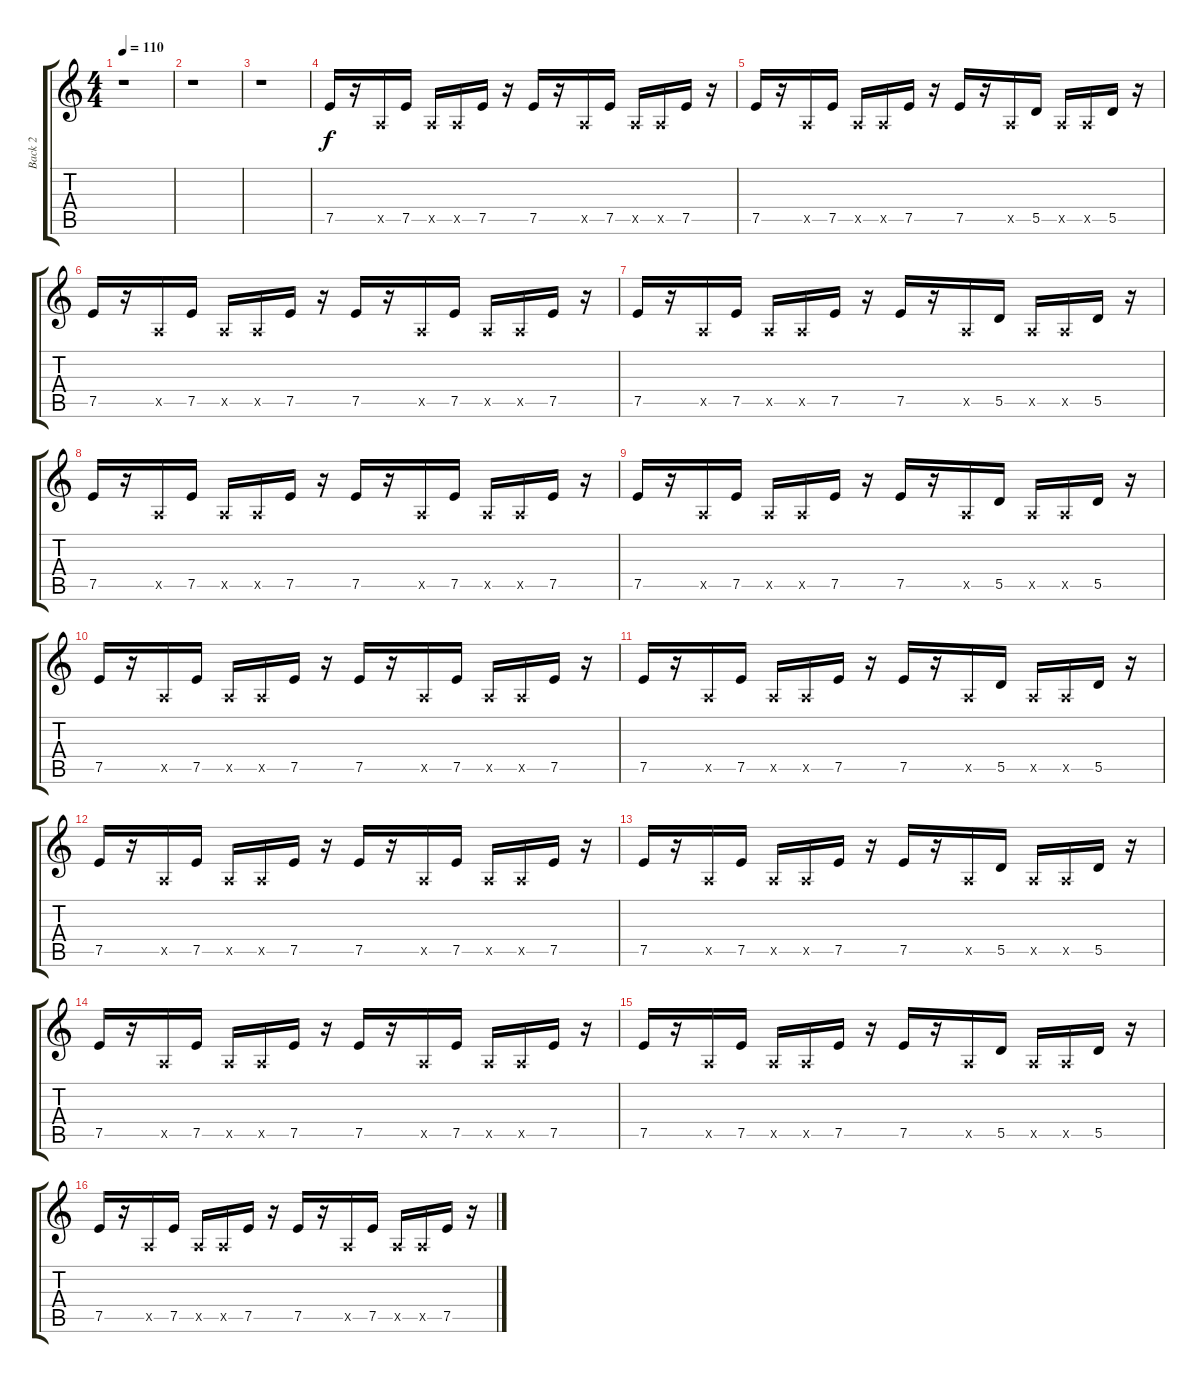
\track ("Back 2" "Back 2") {instrument distortionguitar}
\staff {score tabs}
\tuning (E4 B3 G3 D3 A2 E2) {hide}
\ts (4 4)
\tempo 110
\clef g2
\ks c
r.1{dy f instrument distortionguitar} |
r.1 |
r.1 |
7.5.16 r.16 0.5{x}.16 7.5.16 0.5{x}.16 0.5{x}.16 7.5.16 r.16 7.5.16 r.16 0.5{x}.16 7.5.16 0.5{x}.16 0.5{x}.16 7.5.16 r.16 |
7.5.16 r.16 0.5{x}.16 7.5.16 0.5{x}.16 0.5{x}.16 7.5.16 r.16 7.5.16 r.16 0.5{x}.16 5.5.16 0.5{x}.16 0.5{x}.16 5.5.16 r.16 |
7.5.16 r.16 0.5{x}.16 7.5.16 0.5{x}.16 0.5{x}.16 7.5.16 r.16 7.5.16 r.16 0.5{x}.16 7.5.16 0.5{x}.16 0.5{x}.16 7.5.16 r.16 |
7.5.16 r.16 0.5{x}.16 7.5.16 0.5{x}.16 0.5{x}.16 7.5.16 r.16 7.5.16 r.16 0.5{x}.16 5.5.16 0.5{x}.16 0.5{x}.16 5.5.16 r.16 |
7.5.16 r.16 0.5{x}.16 7.5.16 0.5{x}.16 0.5{x}.16 7.5.16 r.16 7.5.16 r.16 0.5{x}.16 7.5.16 0.5{x}.16 0.5{x}.16 7.5.16 r.16 |
7.5.16 r.16 0.5{x}.16 7.5.16 0.5{x}.16 0.5{x}.16 7.5.16 r.16 7.5.16 r.16 0.5{x}.16 5.5.16 0.5{x}.16 0.5{x}.16 5.5.16 r.16 |
7.5.16 r.16 0.5{x}.16 7.5.16 0.5{x}.16 0.5{x}.16 7.5.16 r.16 7.5.16 r.16 0.5{x}.16 7.5.16 0.5{x}.16 0.5{x}.16 7.5.16 r.16 |
7.5.16 r.16 0.5{x}.16 7.5.16 0.5{x}.16 0.5{x}.16 7.5.16 r.16 7.5.16 r.16 0.5{x}.16 5.5.16 0.5{x}.16 0.5{x}.16 5.5.16 r.16 |
7.5.16 r.16 0.5{x}.16 7.5.16 0.5{x}.16 0.5{x}.16 7.5.16 r.16 7.5.16 r.16 0.5{x}.16 7.5.16 0.5{x}.16 0.5{x}.16 7.5.16 r.16 |
7.5.16 r.16 0.5{x}.16 7.5.16 0.5{x}.16 0.5{x}.16 7.5.16 r.16 7.5.16 r.16 0.5{x}.16 5.5.16 0.5{x}.16 0.5{x}.16 5.5.16 r.16 |
7.5.16 r.16 0.5{x}.16 7.5.16 0.5{x}.16 0.5{x}.16 7.5.16 r.16 7.5.16 r.16 0.5{x}.16 7.5.16 0.5{x}.16 0.5{x}.16 7.5.16 r.16 |
7.5.16 r.16 0.5{x}.16 7.5.16 0.5{x}.16 0.5{x}.16 7.5.16 r.16 7.5.16 r.16 0.5{x}.16 5.5.16 0.5{x}.16 0.5{x}.16 5.5.16 r.16 |
7.5.16 r.16 0.5{x}.16 7.5.16 0.5{x}.16 0.5{x}.16 7.5.16 r.16 7.5.16 r.16 0.5{x}.16 7.5.16 0.5{x}.16 0.5{x}.16 7.5.16 r.16
